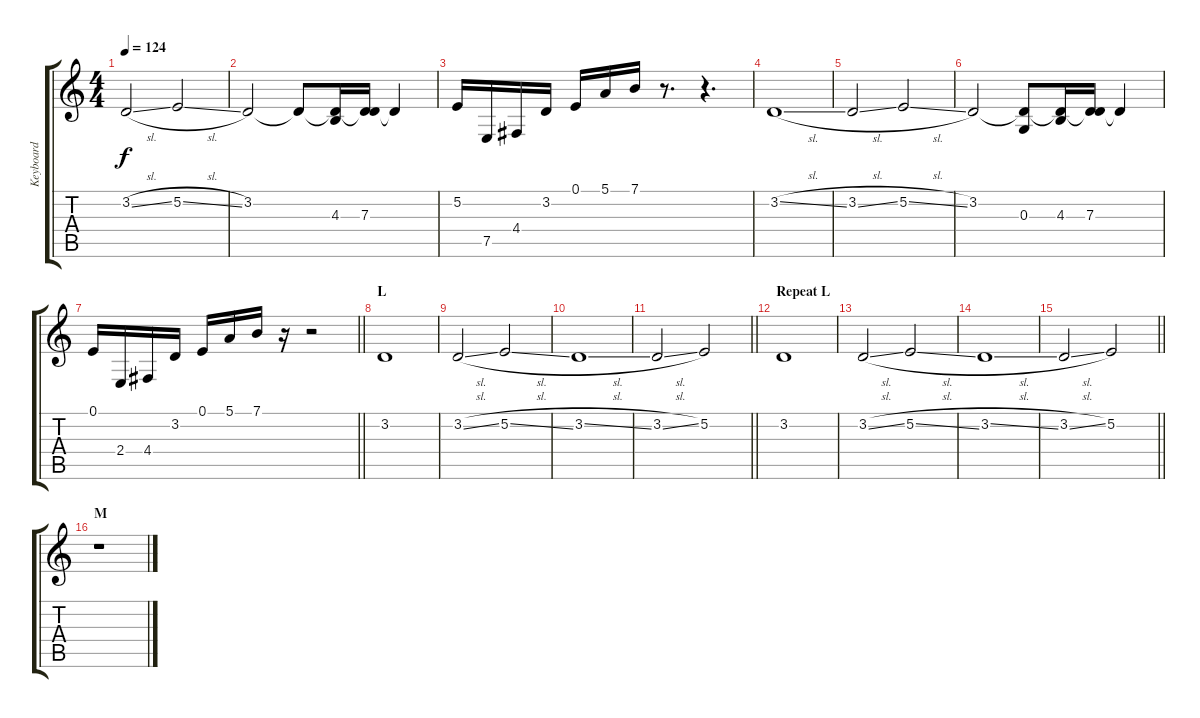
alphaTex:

\track ("Keyboard" "Keyboard") {instrument fx7echoes}
\staff {score tabs}
\tuning (E4 B3 G3 D3 A2 D2) {hide}
\ts (4 4)
\tempo 124
\clef g2
\ks c
3.2{sl}.2{dy f} 5.2{sl}.2 |
3.2.2 3.2{t}.8 (3.2{t} 4.3).16 (3.2{t} 7.3).16 3.2{t}.4 |
5.2.16{instrument electricgrandpiano} 7.5.16 4.4.16 3.2.16 0.1.16 5.1.16 7.1.16 r.8{d} r.4{d} |
3.2{sl}.1{instrument fx7echoes} |
3.2{sl}.2 5.2{sl}.2 |
3.2.2 (3.2{t} 0.3).8 (3.2{t} 4.3).16 (3.2{t} 7.3).16 3.2{t}.4 |
\barLineRight lightlight
0.1.16{instrument electricgrandpiano} 2.4.16 4.4.16 3.2.16 0.1.16 5.1.16 7.1.16 r.16 r.2 |
\section ("" "L")
3.2.1 |
3.2{sl}.2 5.2{sl}.2 |
3.2{sl}.1 |
\barLineRight lightlight
3.2{sl}.2 5.2.2 |
\section ("" "Repeat L")
3.2.1 |
3.2{sl}.2 5.2{sl}.2 |
3.2{sl}.1 |
\barLineRight lightlight
3.2{sl}.2 5.2.2 |
\section ("" "M")
r.1
